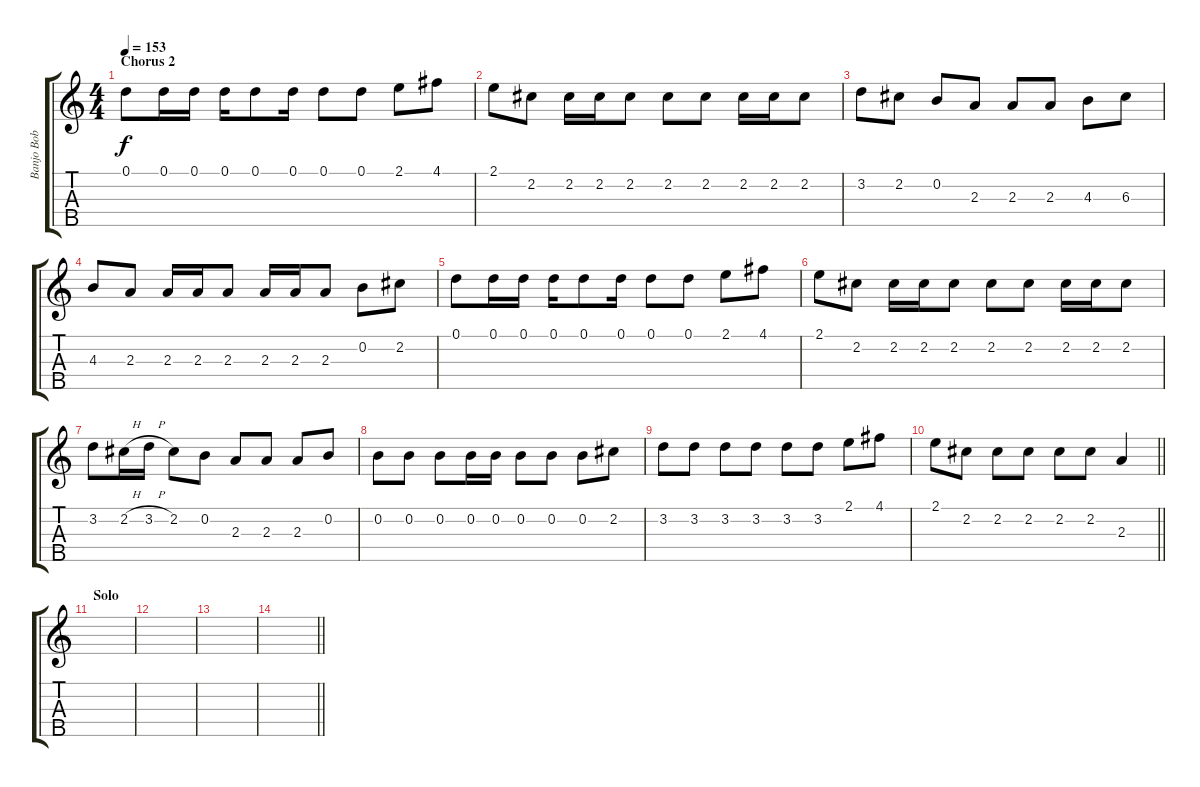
\track ("Banjo Bob Schmidt" "Banjo Bob ") {instrument banjo}
\staff {score tabs}
\tuning (D4 B3 G3 D3 G4) {hide}
\displaytranspose 12
\ts (4 4)
\section ("" "Chorus 2")
\tempo 153
\clef g2
\ks c
0.1.8{dy f} 0.1.16 0.1.16 0.1.16 0.1.8 0.1.16 0.1.8 0.1.8 2.1.8 4.1.8 |
2.1.8 2.2.8 2.2.16 2.2.16 2.2.8 2.2.8 2.2.8 2.2.16 2.2.16 2.2.8 |
3.2.8 2.2.8 0.2.8 2.3.8 2.3.8 2.3.8 4.3.8 6.3.8 |
4.3.8 2.3.8 2.3.16 2.3.16 2.3.8 2.3.16 2.3.16 2.3.8 0.2.8 2.2.8 |
0.1.8 0.1.16 0.1.16 0.1.16 0.1.8 0.1.16 0.1.8 0.1.8 2.1.8 4.1.8 |
2.1.8 2.2.8 2.2.16 2.2.16 2.2.8 2.2.8 2.2.8 2.2.16 2.2.16 2.2.8 |
3.2.8 2.2{h}.16 3.2{h}.16 2.2.8 0.2.8 2.3.8 2.3.8 2.3.8 0.2.8 |
0.2.8 0.2.8 0.2.8 0.2.16 0.2.16 0.2.8 0.2.8 0.2.8 2.2.8 |
3.2.8 3.2.8 3.2.8 3.2.8 3.2.8 3.2.8 2.1.8 4.1.8 |
\barLineRight lightlight
2.1.8 2.2.8 2.2.8 2.2.8 2.2.8 2.2.8 2.3.4 |
\section ("" "Solo")
|
|
|
\barLineRight lightlight
